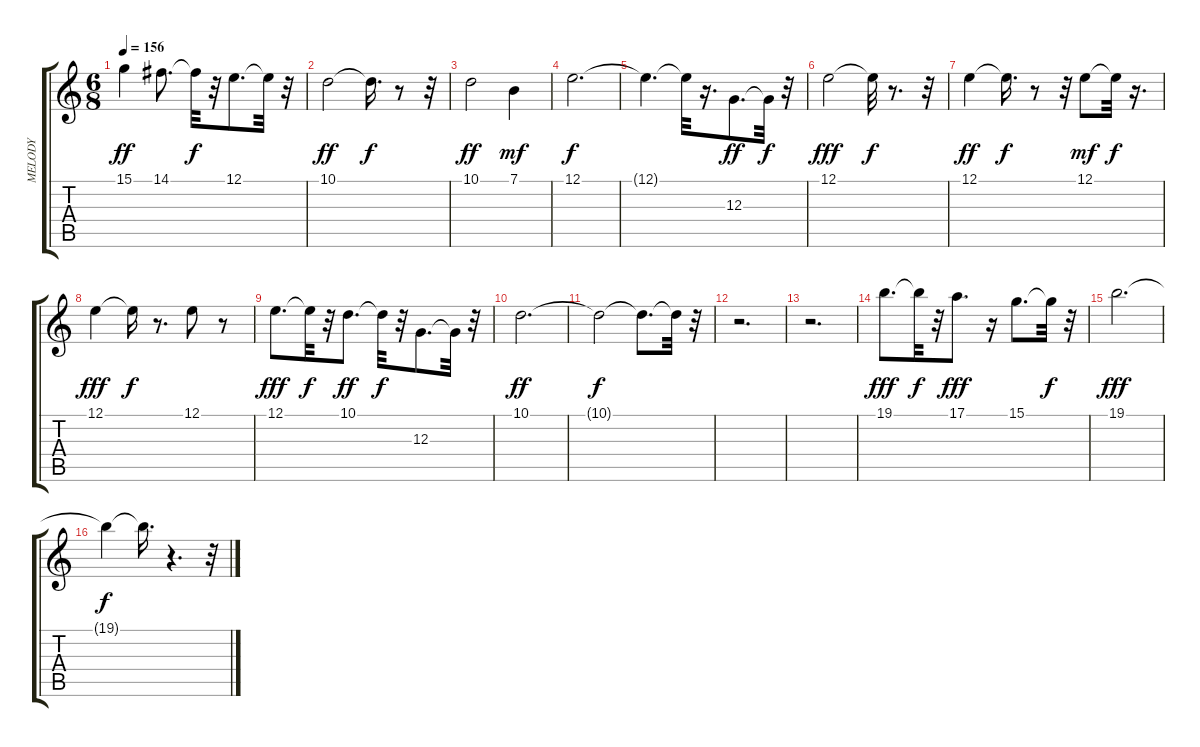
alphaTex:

\track ("MELODY" "MELODY") {instrument clarinet}
\staff {score tabs}
\tuning (E4 B3 G3 D3 A2 E2) {hide}
\ts (6 8)
\tempo 156
\clef g2
\ks c
15.1.4{dy ff} 14.1.8{d} 14.1{t}.32{dy f} r.32 12.1.8{d} 12.1{t}.32 r.32 |
10.1.2{dy ff} 10.1{t}.16{d dy f} r.8 r.32 |
10.1.2{dy ff} 7.1.4{dy mf} |
12.1.2{d dy f} |
12.1{t}.4{d} 12.1{t}.32 r.16{d} 12.3.8{d dy ff} 12.3{t}.32{dy f} r.32 |
12.1.2{dy fff} 12.1{t}.32{dy f} r.8{d} r.32 |
12.1.4{dy ff} 12.1{t}.16{d dy f} r.8 r.32 12.1.8{dy mf} 12.1{t}.32{dy f} r.16{d} |
12.1.4{dy fff} 12.1{t}.16{dy f} r.8{d} 12.1.8 r.8 |
12.1.8{d dy fff} 12.1{t}.32{dy f} r.32 10.1.8{d dy ff} 10.1{t}.32{dy f} r.32 12.3.8{d} 12.3{t}.32 r.32 |
10.1.2{d dy ff} |
10.1{t}.2{dy f} 10.1{t}.8{d} 10.1{t}.32 r.32 |
r.2{d} |
r.2{d} |
19.1.8{d dy fff} 19.1{t}.32{dy f} r.32 17.1.8{d dy fff} r.16 15.1.8{d} 15.1{t}.32{dy f} r.32 |
19.1.2{d dy fff} |
19.1{t}.4{dy f} 19.1{t}.16{d} r.4{d} r.32
